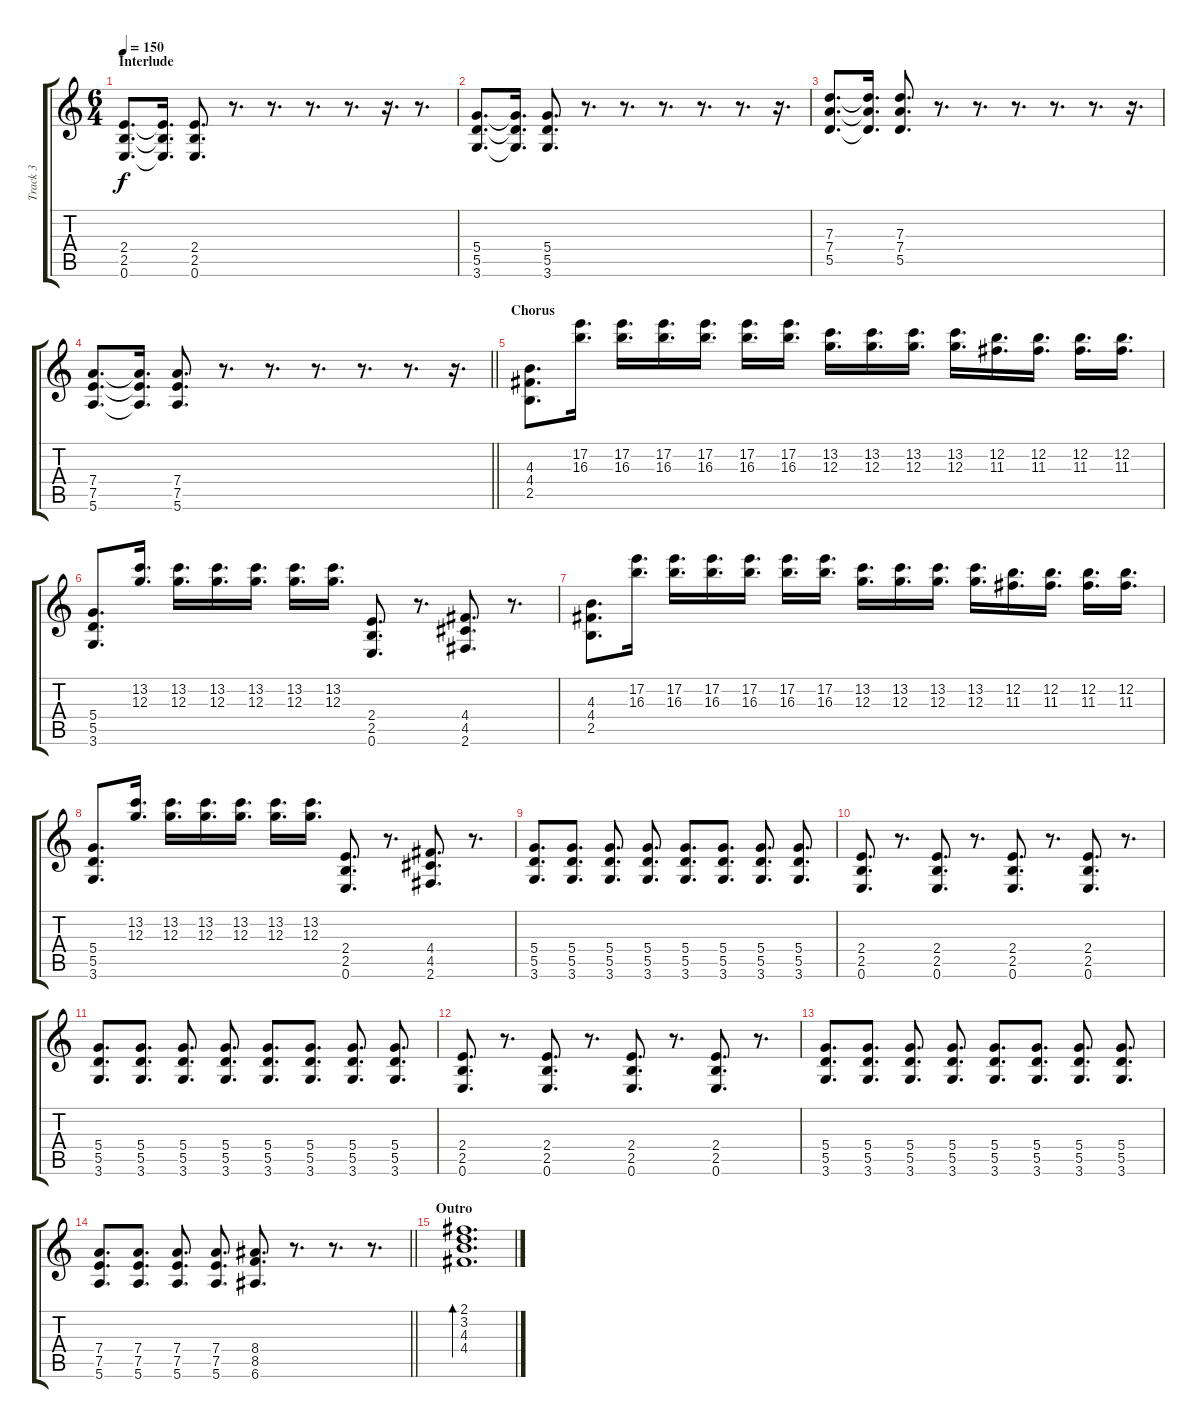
\track ("Track 3" "Track 3") {solo instrument electricguitarclean}
\staff {score tabs}
\tuning (E4 B3 G3 D3 A2 E2) {hide}
\ts (6 4)
\section ("" "Interlude")
\tempo 150
\clef g2
\ks c
(2.4 2.5 0.6).8{d dy f} (2.4{t} 2.5{t} 0.6{t}).16{d} (2.4 2.5 0.6).8{d} r.8{d} r.8{d} r.8{d} r.8{d} r.16{d} r.8{d} |
(5.4 5.5 3.6).8{d} (5.4{t} 5.5{t} 3.6{t}).16{d} (5.4 5.5 3.6).8{d} r.8{d} r.8{d} r.8{d} r.8{d} r.8{d} r.16{d} |
(7.3 7.4 5.5).8{d} (7.3{t} 7.4{t} 5.5{t}).16{d} (7.3 7.4 5.5).8{d} r.8{d} r.8{d} r.8{d} r.8{d} r.8{d} r.16{d} |
\barLineRight lightlight
(7.4 7.5 5.6).8{d} (7.4{t} 7.5{t} 5.6{t}).16{d} (7.4 7.5 5.6).8{d} r.8{d} r.8{d} r.8{d} r.8{d} r.8{d} r.16{d} |
\section ("" "Chorus")
(4.3 4.4 2.5).8{d instrument distortionguitar} (17.2 16.3).16{d} (17.2 16.3).16{d} (17.2 16.3).16{d} (17.2 16.3).16{d} (17.2 16.3).16{d} (17.2 16.3).16{d} (13.2 12.3).16{d} (13.2 12.3).16{d} (13.2 12.3).16{d} (13.2 12.3).16{d} (12.2 11.3).16{d} (12.2 11.3).16{d} (12.2 11.3).16{d} (12.2 11.3).16{d} |
(5.4 5.5 3.6).8{d} (13.2 12.3).16{d} (13.2 12.3).16{d} (13.2 12.3).16{d} (13.2 12.3).16{d} (13.2 12.3).16{d} (13.2 12.3).16{d} (2.4 2.5 0.6).8{d} r.8{d} (4.4 4.5 2.6).8{d} r.8{d} |
(4.3 4.4 2.5).8{d instrument distortionguitar} (17.2 16.3).16{d} (17.2 16.3).16{d} (17.2 16.3).16{d} (17.2 16.3).16{d} (17.2 16.3).16{d} (17.2 16.3).16{d} (13.2 12.3).16{d} (13.2 12.3).16{d} (13.2 12.3).16{d} (13.2 12.3).16{d} (12.2 11.3).16{d} (12.2 11.3).16{d} (12.2 11.3).16{d} (12.2 11.3).16{d} |
(5.4 5.5 3.6).8{d} (13.2 12.3).16{d} (13.2 12.3).16{d} (13.2 12.3).16{d} (13.2 12.3).16{d} (13.2 12.3).16{d} (13.2 12.3).16{d} (2.4 2.5 0.6).8{d} r.8{d} (4.4 4.5 2.6).8{d} r.8{d} |
(5.4 5.5 3.6).8{d} (5.4 5.5 3.6).8{d} (5.4 5.5 3.6).8{d} (5.4 5.5 3.6).8{d} (5.4 5.5 3.6).8{d} (5.4 5.5 3.6).8{d} (5.4 5.5 3.6).8{d} (5.4 5.5 3.6).8{d} |
(2.4 2.5 0.6).8{d} r.8{d} (2.4 2.5 0.6).8{d} r.8{d} (2.4 2.5 0.6).8{d} r.8{d} (2.4 2.5 0.6).8{d} r.8{d} |
(5.4 5.5 3.6).8{d} (5.4 5.5 3.6).8{d} (5.4 5.5 3.6).8{d} (5.4 5.5 3.6).8{d} (5.4 5.5 3.6).8{d} (5.4 5.5 3.6).8{d} (5.4 5.5 3.6).8{d} (5.4 5.5 3.6).8{d} |
(2.4 2.5 0.6).8{d} r.8{d} (2.4 2.5 0.6).8{d} r.8{d} (2.4 2.5 0.6).8{d} r.8{d} (2.4 2.5 0.6).8{d} r.8{d} |
(5.4 5.5 3.6).8{d} (5.4 5.5 3.6).8{d} (5.4 5.5 3.6).8{d} (5.4 5.5 3.6).8{d} (5.4 5.5 3.6).8{d} (5.4 5.5 3.6).8{d} (5.4 5.5 3.6).8{d} (5.4 5.5 3.6).8{d} |
\barLineRight lightlight
(7.4 7.5 5.6).8{d} (7.4 7.5 5.6).8{d} (7.4 7.5 5.6).8{d} (7.4 7.5 5.6).8{d} (8.4 8.5 6.6).8{d} r.8{d} r.8{d} r.8{d} |
\section ("" "Outro")
(2.1 3.2 4.3 4.4).1{d bd 240 instrument electricguitarclean}
